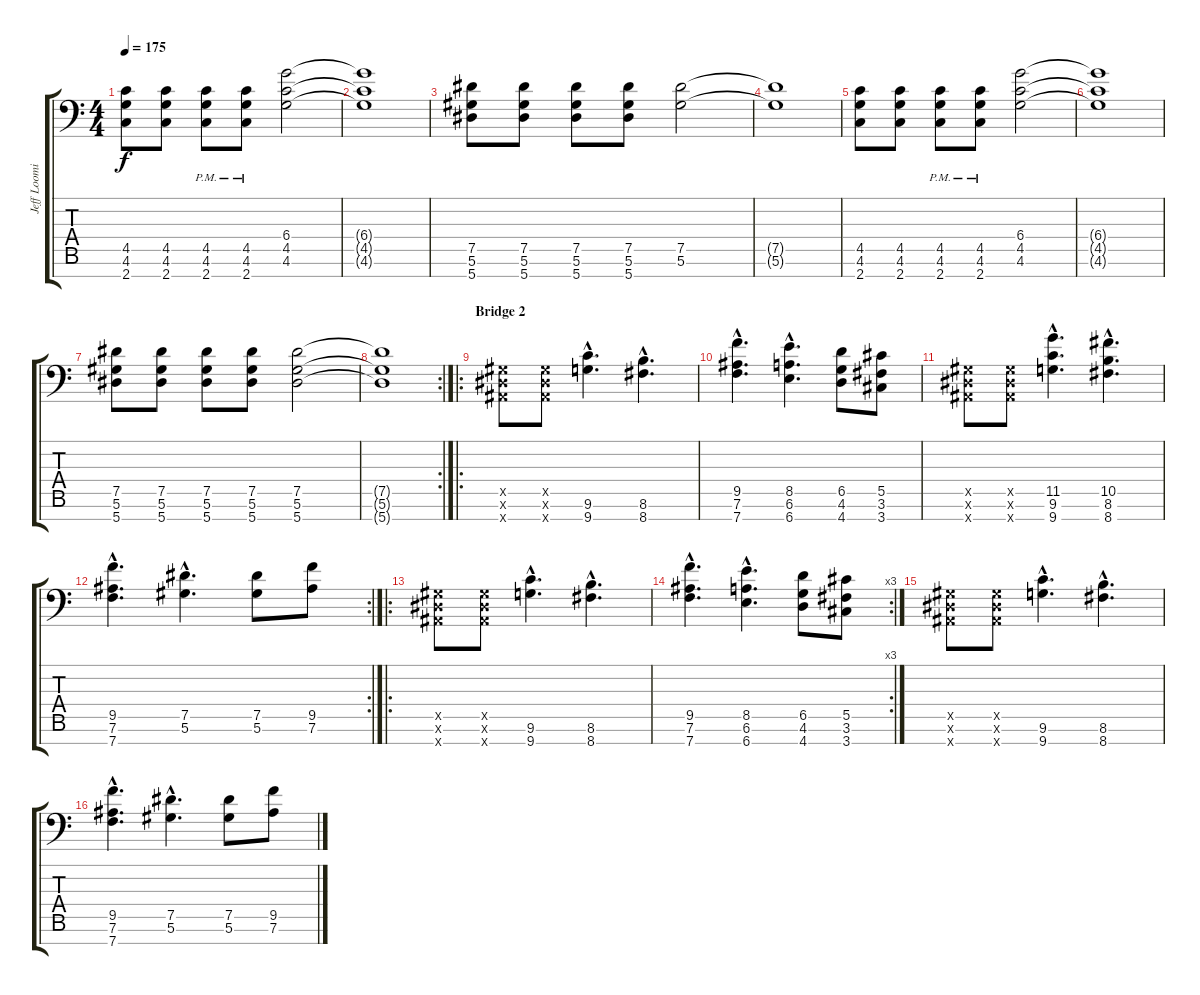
\track ("Jeff Loomis" "Jeff Loomi") {instrument distortionguitar}
\staff {score tabs}
\tuning (Eb4 Bb3 Gb3 Db3 Ab2 Eb2 Bb1) {hide}
\ts (4 4)
\tempo 175
\clef f4
\ks c
(4.5 4.6 2.7).8{dy f} (4.5 4.6 2.7).8 (4.5 4.6{pm} 2.7).8 (4.5 4.6{pm} 2.7).8 (6.4 4.5 4.6).2 |
(6.4{t} 4.5{t} 4.6{t}).1 |
(7.5 5.6 5.7).8 (7.5 5.6 5.7).8 (7.5 5.6 5.7).8 (7.5 5.6 5.7).8 (7.5 5.6).2 |
(7.5{t} 5.6{t}).1 |
(4.5 4.6 2.7).8 (4.5 4.6 2.7).8 (4.5 4.6{pm} 2.7).8 (4.5 4.6{pm} 2.7).8 (6.4 4.5 4.6).2 |
(6.4{t} 4.5{t} 4.6{t}).1 |
(7.5 5.6 5.7).8 (7.5 5.6 5.7).8 (7.5 5.6 5.7).8 (7.5 5.6 5.7).8 (7.5 5.6 5.7).2 |
\rc 2
(7.5{t} 5.6{t} 5.7{t}).1 |
\ro
\section ("" "Bridge 2")
(0.5{x} 0.6{x} 0.7{x}).8 (0.5{x} 0.6{x} 0.7{x}).8 (9.6{hac} 9.7{hac}).4{d} (8.6{hac} 8.7{hac}).4{d} |
(9.5{hac} 7.6{hac} 7.7{hac}).4{d} (8.5{hac} 6.6{hac} 6.7{hac}).4{d} (6.5 4.6 4.7).8 (5.5 3.6 3.7).8 |
(0.5{x} 0.6{x} 0.7{x}).8 (0.5{x} 0.6{x} 0.7{x}).8 (11.5{hac} 9.6{hac} 9.7{hac}).4{d} (10.5{hac} 8.6{hac} 8.7{hac}).4{d} |
\rc 2
(9.5{hac} 7.6{hac} 7.7{hac}).4{d} (7.5{hac} 5.6{hac}).4{d} (7.5 5.6).8 (9.5 7.6).8 |
\ro
(0.5{x} 0.6{x} 0.7{x}).8 (0.5{x} 0.6{x} 0.7{x}).8 (9.6{hac} 9.7{hac}).4{d} (8.6{hac} 8.7{hac}).4{d} |
\rc 3
(9.5{hac} 7.6{hac} 7.7{hac}).4{d} (8.5{hac} 6.6{hac} 6.7{hac}).4{d} (6.5 4.6 4.7).8 (5.5 3.6 3.7).8 |
(0.5{x} 0.6{x} 0.7{x}).8 (0.5{x} 0.6{x} 0.7{x}).8 (9.6{hac} 9.7{hac}).4{d} (8.6{hac} 8.7{hac}).4{d} |
(9.5{hac} 7.6{hac} 7.7{hac}).4{d} (7.5{hac} 5.6{hac}).4{d} (7.5 5.6).8 (9.5 7.6).8
